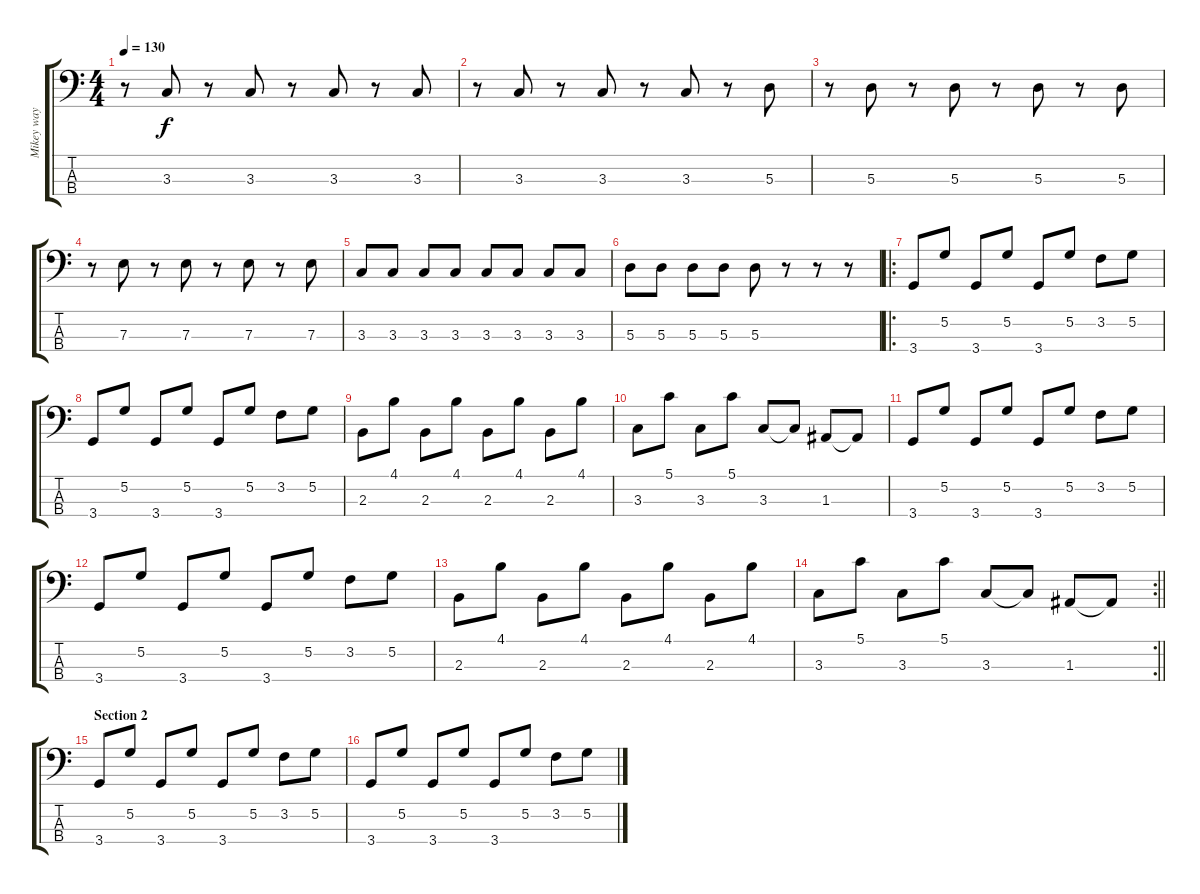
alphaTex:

\track ("Mikey way - Bass" "Mikey way ") {instrument synthbass2}
\staff {score tabs}
\tuning (G2 D2 A1 E1) {hide}
\ts (4 4)
\tempo 130
\clef f4
\ks c
r.8{dy f} 3.3.8 r.8 3.3.8 r.8 3.3.8 r.8 3.3.8 |
r.8 3.3.8 r.8 3.3.8 r.8 3.3.8 r.8 5.3.8 |
r.8 5.3.8 r.8 5.3.8 r.8 5.3.8 r.8 5.3.8 |
r.8 7.3.8 r.8 7.3.8 r.8 7.3.8 r.8 7.3.8 |
3.3.8 3.3.8 3.3.8 3.3.8 3.3.8 3.3.8 3.3.8 3.3.8 |
5.3.8 5.3.8 5.3.8 5.3.8 5.3.8 r.8 r.8 r.8 |
\ro
3.4.8 5.2.8 3.4.8 5.2.8 3.4.8 5.2.8 3.2.8 5.2.8 |
3.4.8 5.2.8 3.4.8 5.2.8 3.4.8 5.2.8 3.2.8 5.2.8 |
2.3.8 4.1.8 2.3.8 4.1.8 2.3.8 4.1.8 2.3.8 4.1.8 |
3.3.8 5.1.8 3.3.8 5.1.8 3.3.8 3.3{t}.8 1.3.8 1.3{t}.8 |
3.4.8 5.2.8 3.4.8 5.2.8 3.4.8 5.2.8 3.2.8 5.2.8 |
3.4.8 5.2.8 3.4.8 5.2.8 3.4.8 5.2.8 3.2.8 5.2.8 |
2.3.8 4.1.8 2.3.8 4.1.8 2.3.8 4.1.8 2.3.8 4.1.8 |
\rc 2
\barLineRight lightlight
3.3.8 5.1.8 3.3.8 5.1.8 3.3.8 3.3{t}.8 1.3.8 1.3{t}.8 |
\section ("" "Section 2")
3.4.8 5.2.8 3.4.8 5.2.8 3.4.8 5.2.8 3.2.8 5.2.8 |
3.4.8 5.2.8 3.4.8 5.2.8 3.4.8 5.2.8 3.2.8 5.2.8
